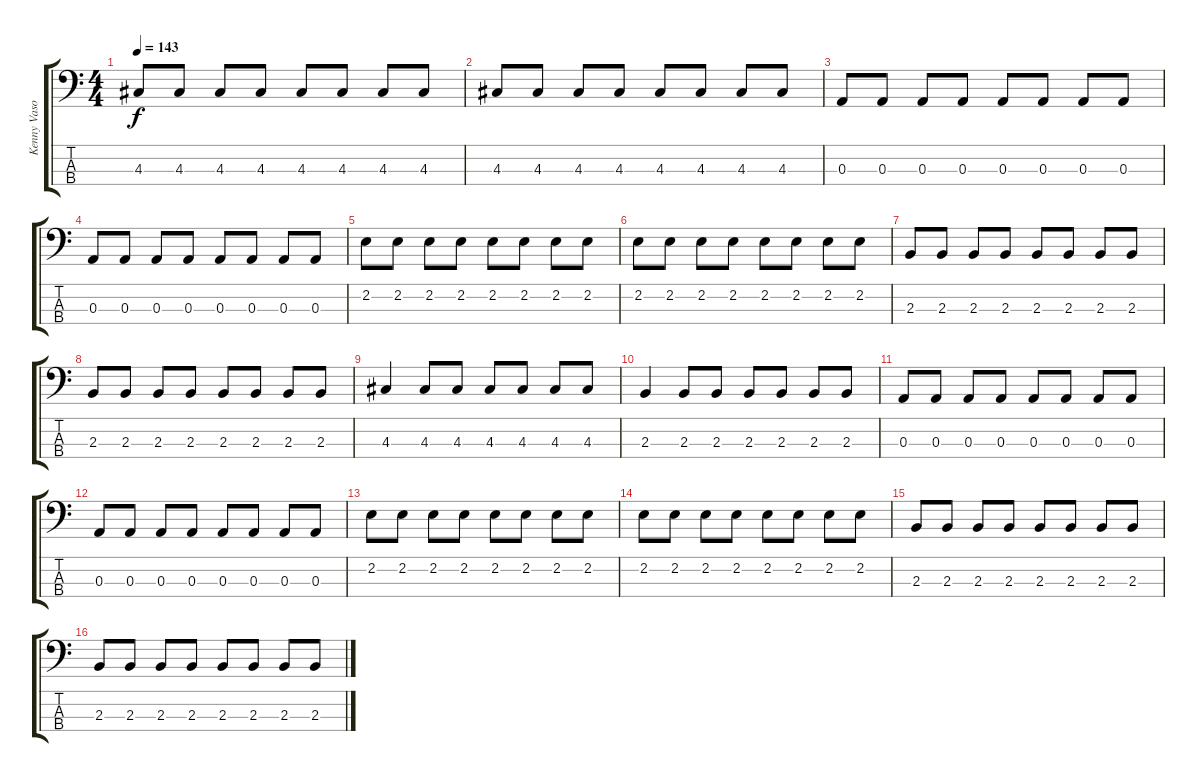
\track ("Kenny Vasoli - Bass" "Kenny Vaso") {instrument electricbasspick}
\staff {score tabs}
\tuning (G2 D2 A1 E1) {hide}
\ts (4 4)
\tempo 143
\clef f4
\ks c
4.3.8{dy f} 4.3.8 4.3.8 4.3.8 4.3.8 4.3.8 4.3.8 4.3.8 |
4.3.8 4.3.8 4.3.8 4.3.8 4.3.8 4.3.8 4.3.8 4.3.8 |
0.3.8 0.3.8 0.3.8 0.3.8 0.3.8 0.3.8 0.3.8 0.3.8 |
0.3.8 0.3.8 0.3.8 0.3.8 0.3.8 0.3.8 0.3.8 0.3.8 |
2.2.8 2.2.8 2.2.8 2.2.8 2.2.8 2.2.8 2.2.8 2.2.8 |
2.2.8 2.2.8 2.2.8 2.2.8 2.2.8 2.2.8 2.2.8 2.2.8 |
2.3.8 2.3.8 2.3.8 2.3.8 2.3.8 2.3.8 2.3.8 2.3.8 |
2.3.8 2.3.8 2.3.8 2.3.8 2.3.8 2.3.8 2.3.8 2.3.8 |
4.3.4 4.3.8 4.3.8 4.3.8 4.3.8 4.3.8 4.3.8 |
2.3.4 2.3.8 2.3.8 2.3.8 2.3.8 2.3.8 2.3.8 |
0.3.8 0.3.8 0.3.8 0.3.8 0.3.8 0.3.8 0.3.8 0.3.8 |
0.3.8 0.3.8 0.3.8 0.3.8 0.3.8 0.3.8 0.3.8 0.3.8 |
2.2.8 2.2.8 2.2.8 2.2.8 2.2.8 2.2.8 2.2.8 2.2.8 |
2.2.8 2.2.8 2.2.8 2.2.8 2.2.8 2.2.8 2.2.8 2.2.8 |
2.3.8 2.3.8 2.3.8 2.3.8 2.3.8 2.3.8 2.3.8 2.3.8 |
2.3.8 2.3.8 2.3.8 2.3.8 2.3.8 2.3.8 2.3.8 2.3.8
